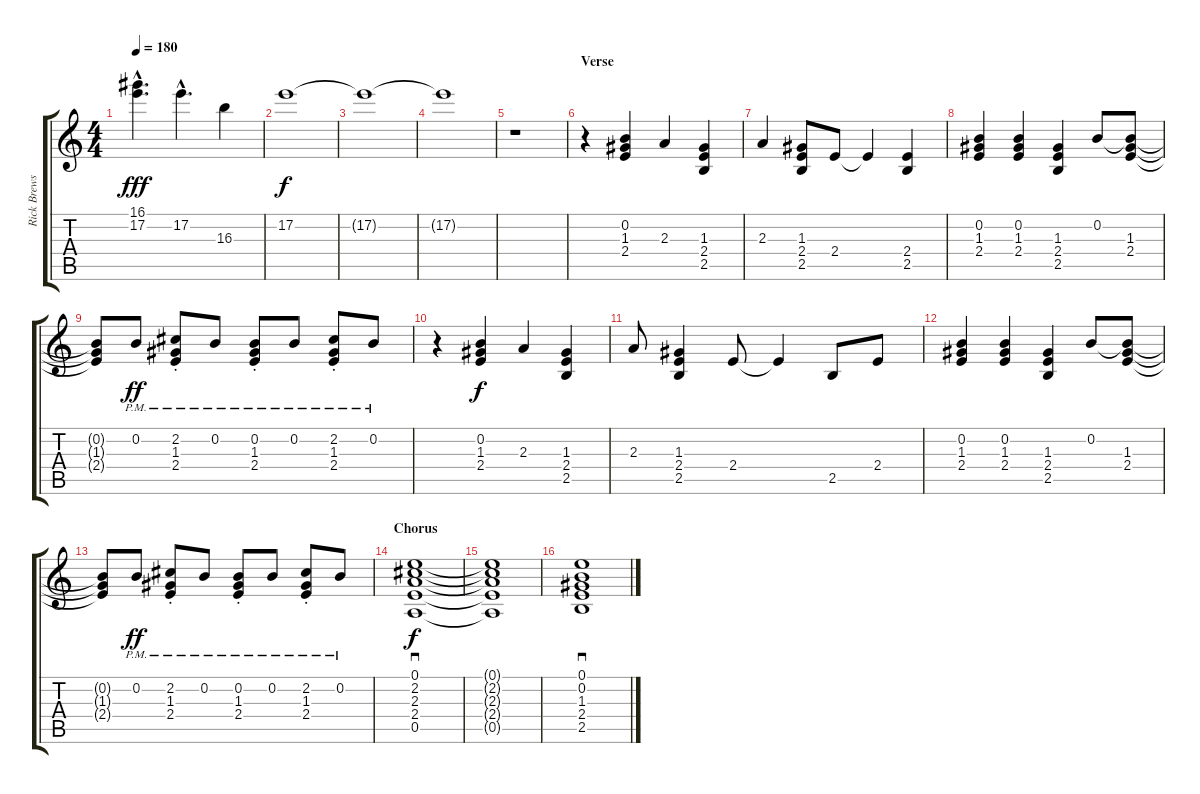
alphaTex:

\track ("Rick Brewster" "Rick Brews") {instrument overdrivenguitar}
\staff {score tabs}
\tuning (E4 B3 G3 D3 A2 E2) {hide}
\ts (4 4)
\tempo 180
\clef g2
\ks c
(16.1{hac} 17.2{hac}).4{d dy fff} 17.2{hac}.4{d} 16.3.4 |
17.2.1{dy f} |
17.2{t}.1 |
17.2{t}.1 |
r.1 |
\section ("" "Verse")
r.4 (0.2 1.3 2.4).4 2.3.4 (1.3 2.4 2.5).4 |
2.3.4 (1.3 2.4 2.5).8 2.4.8 2.4{t}.4 (2.4 2.5).4 |
(0.2 1.3 2.4).4 (0.2 1.3 2.4).4 (1.3 2.4 2.5).4 0.2.8 (0.2{t} 1.3 2.4).8 |
(0.2{t} 1.3{t} 2.4{t}).8 0.2{pm}.8{dy ff} (2.2{pm} 1.3{st} 2.4{st}).8 0.2{pm}.8 (0.2{pm} 1.3{st} 2.4{st}).8 0.2{pm}.8 (2.2{pm} 1.3{st} 2.4{st}).8 0.2{pm}.8 |
r.4 (0.2 1.3 2.4).4{dy f} 2.3.4 (1.3 2.4 2.5).4 |
2.3.8 (1.3 2.4 2.5).4 2.4.8 2.4{t}.4 2.5.8 2.4.8 |
(0.2 1.3 2.4).4 (0.2 1.3 2.4).4 (1.3 2.4 2.5).4 0.2.8 (0.2{t} 1.3 2.4).8 |
(0.2{t} 1.3{t} 2.4{t}).8 0.2{pm}.8{dy ff} (2.2{pm} 1.3{st} 2.4{st}).8 0.2{pm}.8 (0.2{pm} 1.3{st} 2.4{st}).8 0.2{pm}.8 (2.2{pm} 1.3{st} 2.4{st}).8 0.2{pm}.8 |
\section ("" "Chorus")
(0.1 2.2 2.3 2.4 0.5).1{sd dy f} |
(0.1{t} 2.2{t} 2.3{t} 2.4{t} 0.5{t}).1 |
(0.1 0.2 1.3 2.4 2.5).1{sd}
